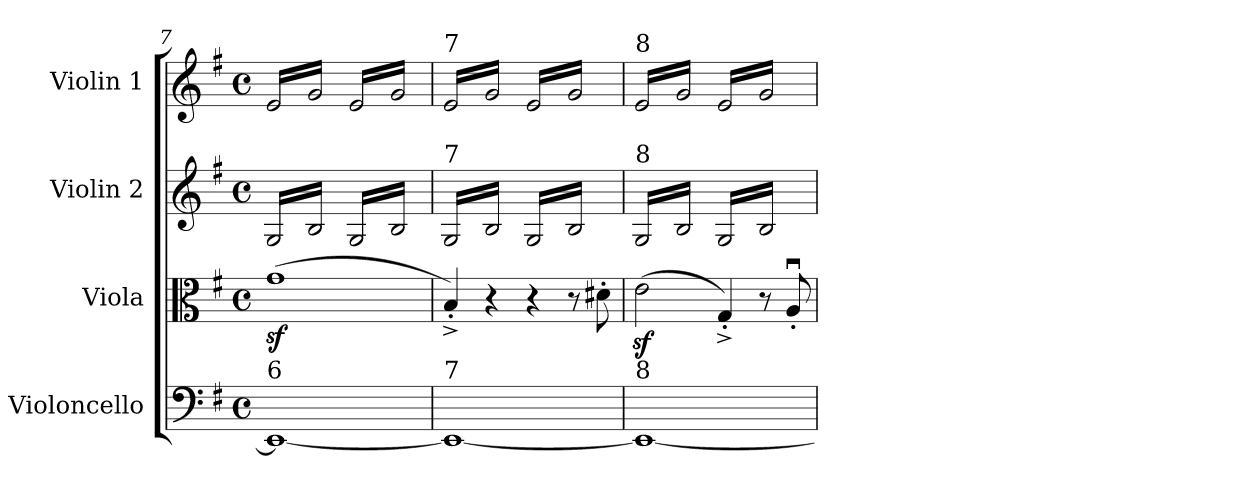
**kern	**kern	**kern	**kern
*part4	*part3	*part2	*part1
*staff4	*staff3	*staff2	*staff1
*I"Violoncello	*I"Viola	*I"Violin 2	*I"Violin 1
*I'Vc	*I'Vla	*I'Vln	*I'Vln
*clefF4	*clefC3	*clefG2	*clefG2
*k[f#]	*k[f#]	*k[f#]	*k[f#]
*M4/4	*M4/4	*M4/4	*M4/4
*met(c)	*met(c)	*met(c)	*met(c)
=7	=7	=7	=7
!	!	!	!LO:TX:a:t=6
!	!	!LO:TX:a:t=6	!
!LO:TX:a:t=6	!	!	!
*	*	*tremolo	*
*	*	*	*tremolo
1EE_	(1gz<	(16G/LL	(16e/LL
.	.	16B/	16g/
.	.	16G/	16e/
.	.	16B/	16g/
.	.	16G/	16e/
.	.	16B/	16g/
.	.	16G/	16e/
.	.	16B/JJ	16g/JJ
.	.	16G/LL	16e/LL
.	.	16B/)	16g/)
.	.	16G/	16e/
.	.	16B/)	16g/)
.	.	16G/	16e/
.	.	16B/)	16g/)
.	.	16G/	16e/
.	.	16B/)JJ	16g/)JJ
!!LO:LB:g=z
=8	=8	=8	=8
!	!	!	!LO:TX:a:t=7
!	!	!LO:TX:a:t=7	!
!LO:TX:a:t=7	!	!	!
1EE_	4B'^/)	16G/LL	(16e/LL
.	.	16B/	16g/
.	.	16G/	16e/
.	.	16B/	16g/
.	4r	16G/	16e/
.	.	16B/	16g/
.	.	16G/	16e/
.	.	16B/JJ	16g/JJ
.	4r	16G/LL	16e/LL
.	.	16B/	16g/)
.	.	16G/	16e/
.	.	16B/	16g/)
.	8r	16G/	16e/
.	.	16B/	16g/)
.	8d#X'\	16G/	16e/
.	.	16B/JJ	16g/)JJ
=9	=9	=9	=9
!	!	!	!LO:TX:a:t=8
!	!	!LO:TX:a:t=8	!
!LO:TX:a:t=8	!	!	!
1EE_	(2ez<\	(16G/LL	(16e/LL
.	.	16B/	16g/
.	.	16G/	16e/
.	.	16B/	16g/
.	.	16G/	16e/
.	.	16B/	16g/
.	.	16G/	16e/
.	.	16B/JJ	16g/JJ
.	4G'^/)	16G/LL	16e/LL
.	.	16B/)	16g/)
.	.	16G/	16e/
.	.	16B/)	16g/)
.	8r	16G/	16e/
.	.	16B/)	16g/)
.	8Au'/	16G/	16e/
.	.	16B/)JJ	16g/)JJ
*	*	*	*Xtremolo
*	*	*Xtremolo	*
.	.	.	.
.	.	.	.
.	.	.	.
.	.	.	.
=	=	=	=
*-	*-	*-	*-
